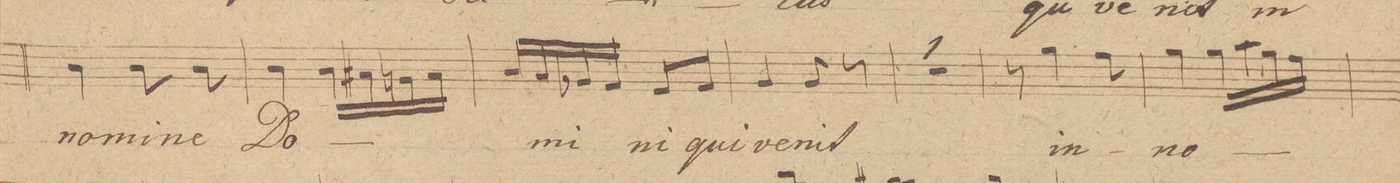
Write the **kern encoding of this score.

**kern	**text
*I"Baſso 1mo	*
*clefF4	*
*k[b-]	*
*M2/4	*
4D\	no-
8D\	-mi-
8D\	-ne
=45	=45
4D\	Do-
16D\LL	.
16C#X\	.
16BBn\	.
16C#\JJ	.
=46	=46
16D/LL	.
16C/	.
16BB-X/	-mi-
16AA/JJ	.
8GG/L	-ni
8AA/J	qui
=47	=47
4BB-/	ve-
8BB-/	-nit
8r	.
=48	=48
2r	.
=49	=49
8r	.
4B-\	in
8A\	.
=50	=50
4B-\	no-
16B-\LL	.
16c\	.
16B-\	.
16A\JJ	.
=51	=51
*-	*-
